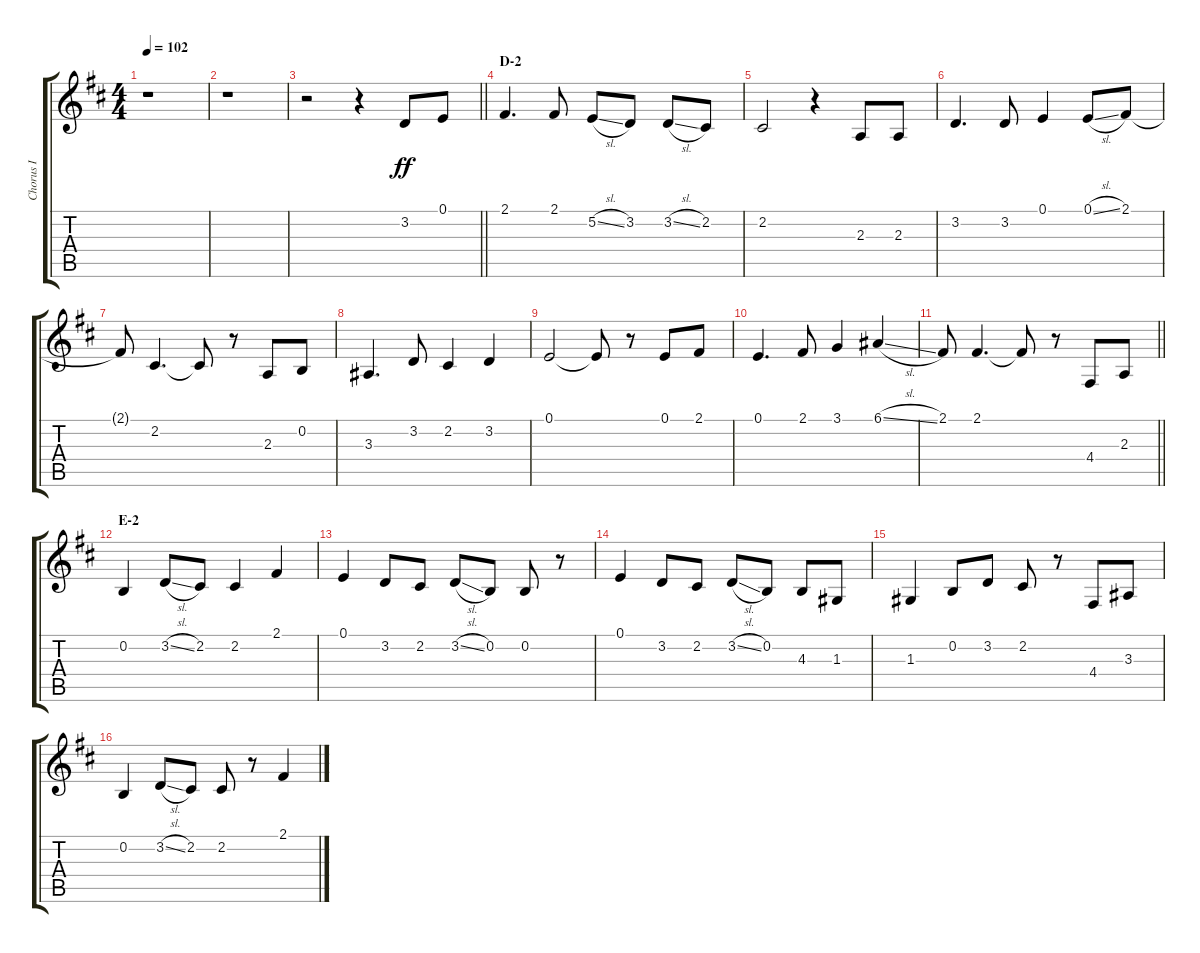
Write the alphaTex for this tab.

\track ("Chorus I" "Chorus I") {instrument voiceoohs}
\staff {score tabs}
\tuning (E4 B3 G3 D3 A2 E2) {hide}
\ts (4 4)
\tempo 102
\clef g2
\ks d
r.1{dy ff} |
r.1 |
\barLineRight lightlight
r.2 r.4 3.2.8 0.1.8 |
\section ("" "D-2")
2.1.4{d} 2.1.8 5.2{sl}.8 3.2.8 3.2{sl}.8 2.2.8 |
2.2.2 r.4 2.3.8 2.3.8 |
3.2.4{d} 3.2.8 0.1.4 0.1{sl}.8 2.1.8 |
2.1{t}.8 2.2.4{d} 2.2{t}.8 r.8 2.3.8 0.2.8 |
3.3.4{d} 3.2.8 2.2.4 3.2.4 |
0.1.2 0.1{t}.8 r.8 0.1.8 2.1.8 |
0.1.4{d} 2.1.8 3.1.4 6.1{sl}.4 |
\barLineRight lightlight
2.1.8 2.1.4{d} 2.1{t}.8 r.8 4.4.8 2.3.8 |
\section ("" "E-2")
0.2.4 3.2{sl}.8 2.2.8 2.2.4 2.1.4 |
0.1.4 3.2.8 2.2.8 3.2{sl}.8 0.2.8 0.2.8 r.8 |
0.1.4 3.2.8 2.2.8 3.2{sl}.8 0.2.8 4.3.8 1.3.8 |
1.3.4 0.2.8 3.2.8 2.2.8 r.8 4.4.8 3.3.8 |
0.2.4 3.2{sl}.8 2.2.8 2.2.8 r.8 2.1.4
